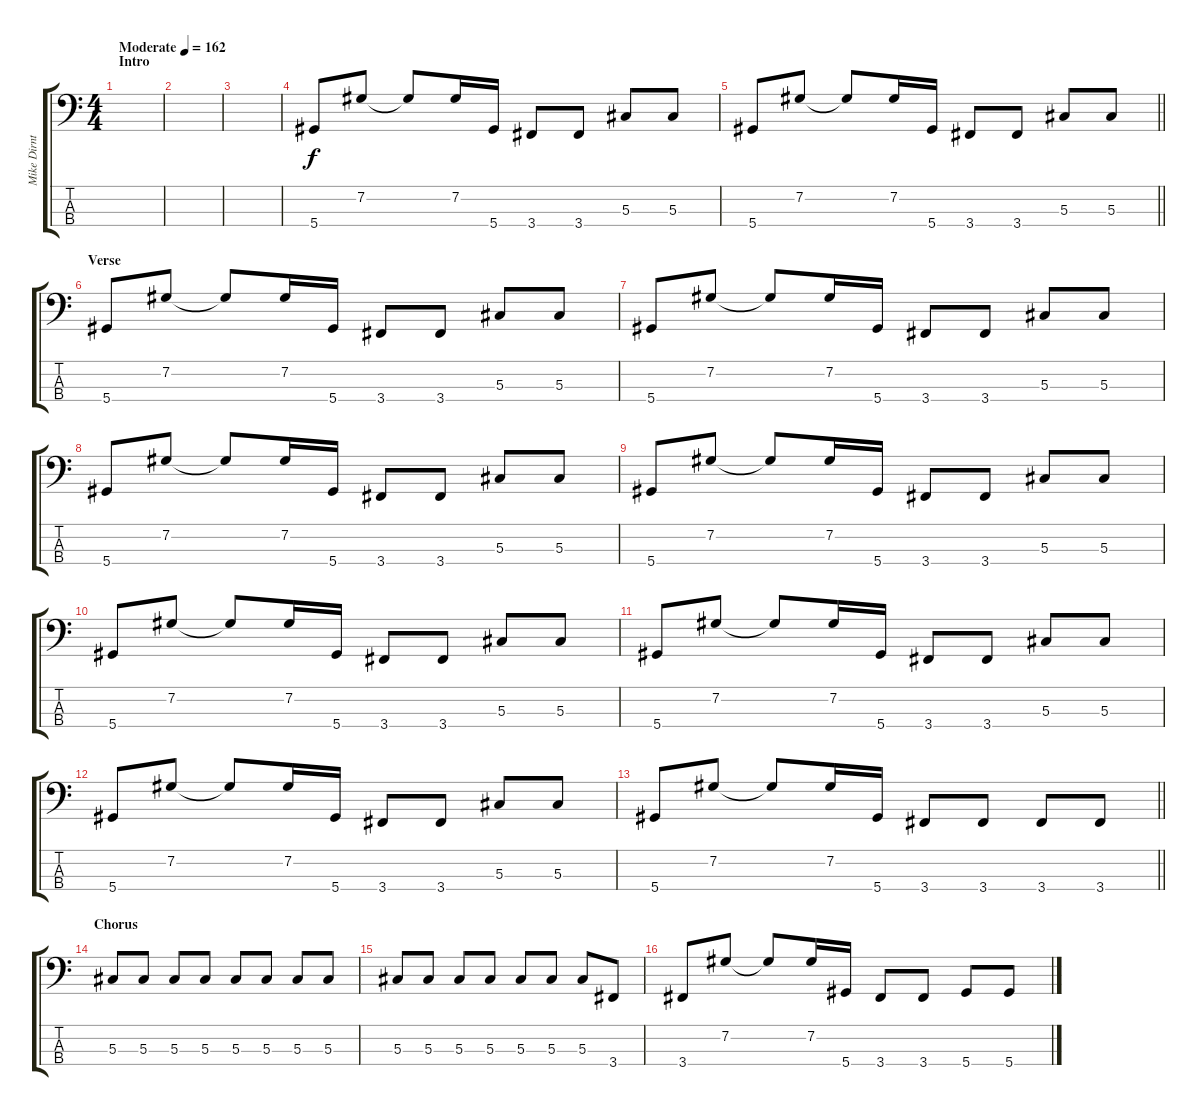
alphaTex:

\track ("Mike Dirnt - Bass" "Mike Dirnt") {instrument electricbasspick}
\staff {score tabs}
\tuning (Gb2 Db2 Ab1 Eb1) {hide}
\ts (4 4)
\section ("" "Intro")
\tempo (162 "Moderate")
\clef f4
\ks c
|
|
|
5.4.8 7.2.8 7.2{t}.8 7.2.16 5.4.16 3.4.8 3.4.8 5.3.8 5.3.8 |
\barLineRight lightlight
5.4.8 7.2.8 7.2{t}.8 7.2.16 5.4.16 3.4.8 3.4.8 5.3.8 5.3.8 |
\section ("" "Verse")
5.4.8 7.2.8 7.2{t}.8 7.2.16 5.4.16 3.4.8 3.4.8 5.3.8 5.3.8 |
5.4.8 7.2.8 7.2{t}.8 7.2.16 5.4.16 3.4.8 3.4.8 5.3.8 5.3.8 |
5.4.8 7.2.8 7.2{t}.8 7.2.16 5.4.16 3.4.8 3.4.8 5.3.8 5.3.8 |
5.4.8 7.2.8 7.2{t}.8 7.2.16 5.4.16 3.4.8 3.4.8 5.3.8 5.3.8 |
5.4.8 7.2.8 7.2{t}.8 7.2.16 5.4.16 3.4.8 3.4.8 5.3.8 5.3.8 |
5.4.8 7.2.8 7.2{t}.8 7.2.16 5.4.16 3.4.8 3.4.8 5.3.8 5.3.8 |
5.4.8 7.2.8 7.2{t}.8 7.2.16 5.4.16 3.4.8 3.4.8 5.3.8 5.3.8 |
\barLineRight lightlight
5.4.8 7.2.8 7.2{t}.8 7.2.16 5.4.16 3.4.8 3.4.8 3.4.8 3.4.8 |
\section ("" "Chorus")
5.3.8 5.3.8 5.3.8 5.3.8 5.3.8 5.3.8 5.3.8 5.3.8 |
5.3.8 5.3.8 5.3.8 5.3.8 5.3.8 5.3.8 5.3.8 3.4.8 |
3.4.8 7.2.8 7.2{t}.8 7.2.16 5.4.16 3.4.8 3.4.8 5.4.8 5.4.8
